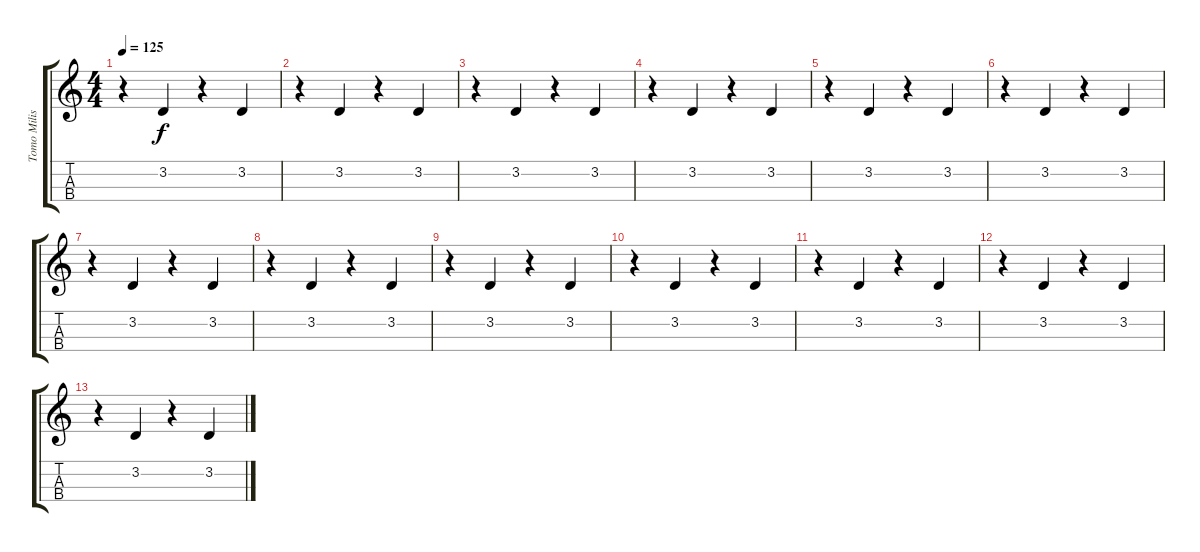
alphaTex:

\track ("Tomo Milisevic" "Tomo Milis") {instrument woodblock}
\staff {score tabs}
\tuning (E4 B3 G3 D3) {hide}
\ts (4 4)
\tempo 125
\clef g2
\ks c
r.4{dy f} 3.2.4 r.4 3.2.4 |
r.4 3.2.4 r.4 3.2.4 |
r.4 3.2.4 r.4 3.2.4 |
r.4 3.2.4 r.4 3.2.4 |
r.4 3.2.4 r.4 3.2.4 |
r.4 3.2.4 r.4 3.2.4 |
r.4 3.2.4 r.4 3.2.4 |
r.4 3.2.4 r.4 3.2.4 |
r.4 3.2.4 r.4 3.2.4 |
r.4 3.2.4 r.4 3.2.4 |
r.4 3.2.4 r.4 3.2.4 |
r.4 3.2.4 r.4 3.2.4 |
r.4 3.2.4 r.4 3.2.4
